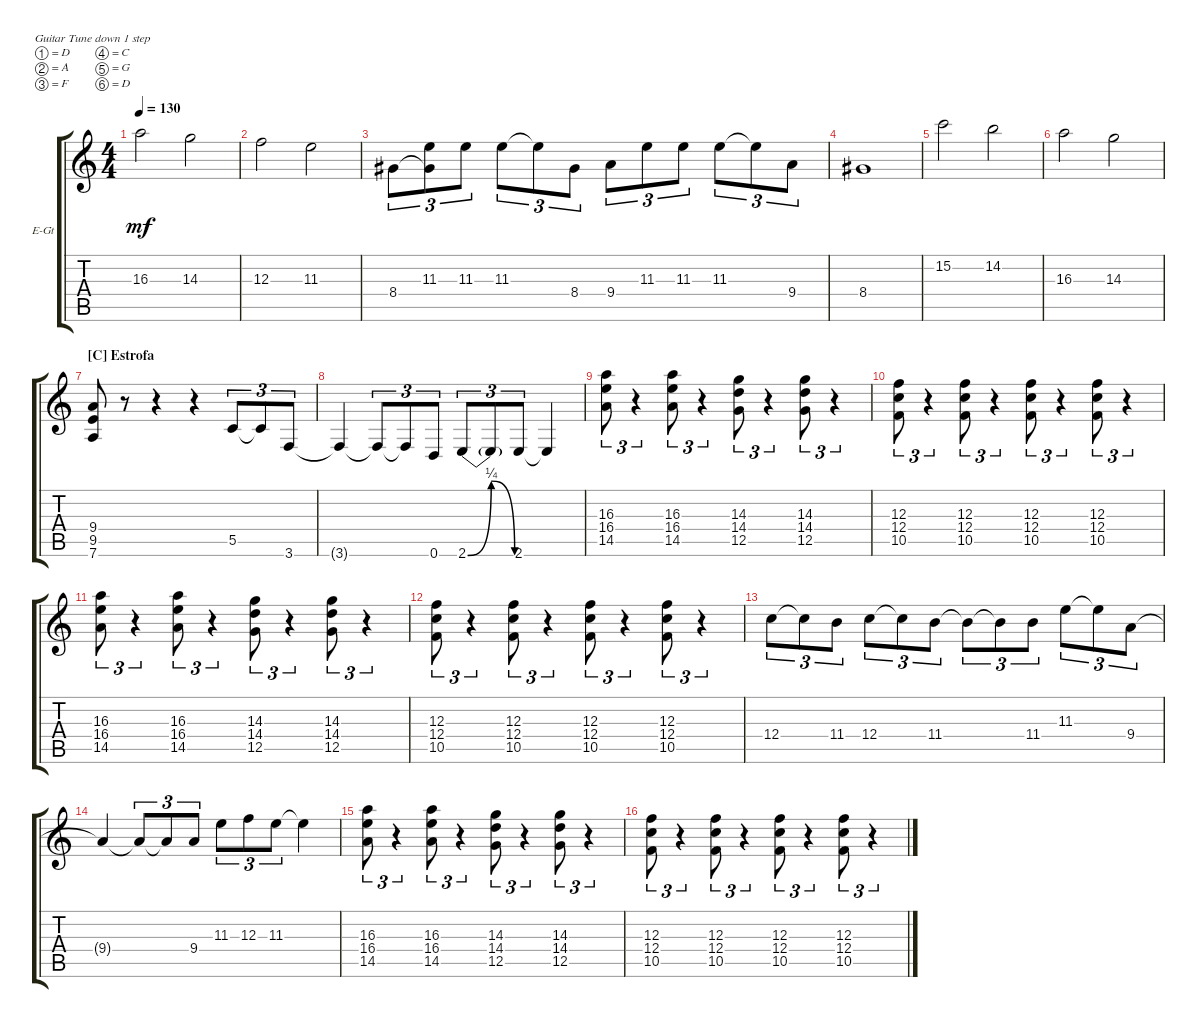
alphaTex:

\bracketExtendMode groupsimilarinstruments
\firstSystemTrackNameOrientation horizontal
\otherSystemsTrackNameOrientation horizontal
\track ("Lead Guitar Ghoul" "E-Gt") {instrument distortionguitar}
\staff {score tabs}
\tuning (D4 A3 F3 C3 G2 D2)
\ts (4 4)
\tempo 130
\clef g2
\ks c
16.3.2{dy mf} 14.3.2 |
12.3.2 11.3.2 |
8.4.8{tu (3 2)} (8.4{t} 11.3).8{tu (3 2)} 11.3.8{tu (3 2)} 11.3.8{tu (3 2)} 11.3{t}.8{tu (3 2)} 8.4.8{tu (3 2)} 9.4.8{tu (3 2)} 11.3.8{tu (3 2)} 11.3.8{tu (3 2)} 11.3.8{tu (3 2)} 11.3{t}.8{tu (3 2)} 9.4.8{tu (3 2)} |
8.4.1 |
15.2.2 14.2.2 |
16.3.2 14.3.2 |
\section ("C" "Estrofa")
(7.6 9.5 9.4).8 r.8 r.4 r.4 5.5.8{tu (3 2)} 5.5{t}.8{tu (3 2)} 3.6.8{tu (3 2)} |
3.6{t}.4 3.6{t}.8{tu (3 2)} 3.6{t}.8{tu (3 2)} 0.6.8{tu (3 2)} 2.6{be (bendrelease 0 0 10.799999999999999 1 20.4 1 30 0)}.8{tu (3 2)} 2.6{t}.8{tu (3 2)} 2.6.8{tu (3 2)} 2.6{t}.4 |
(14.5 16.4 16.3).8{tu (3 2)} r.4{tu (3 2)} (14.5 16.4 16.3).8{tu (3 2)} r.4{tu (3 2)} (12.5 14.4 14.3).8{tu (3 2)} r.4{tu (3 2)} (12.5 14.4 14.3).8{tu (3 2)} r.4{tu (3 2)} |
(10.5 12.4 12.3).8{tu (3 2)} r.4{tu (3 2)} (10.5 12.4 12.3).8{tu (3 2)} r.4{tu (3 2)} (10.5 12.4 12.3).8{tu (3 2)} r.4{tu (3 2)} (10.5 12.4 12.3).8{tu (3 2)} r.4{tu (3 2)} |
(14.5 16.4 16.3).8{tu (3 2)} r.4{tu (3 2)} (14.5 16.4 16.3).8{tu (3 2)} r.4{tu (3 2)} (12.5 14.4 14.3).8{tu (3 2)} r.4{tu (3 2)} (12.5 14.4 14.3).8{tu (3 2)} r.4{tu (3 2)} |
(10.5 12.4 12.3).8{tu (3 2)} r.4{tu (3 2)} (10.5 12.4 12.3).8{tu (3 2)} r.4{tu (3 2)} (10.5 12.4 12.3).8{tu (3 2)} r.4{tu (3 2)} (10.5 12.4 12.3).8{tu (3 2)} r.4{tu (3 2)} |
12.4.8{tu (3 2)} 12.4{t}.8{tu (3 2)} 11.4.8{tu (3 2)} 12.4.8{tu (3 2)} 12.4{t}.8{tu (3 2)} 11.4.8{tu (3 2)} 11.4{t}.8{tu (3 2)} 11.4{t}.8{tu (3 2)} 11.4.8{tu (3 2)} 11.3.8{tu (3 2)} 11.3{t}.8{tu (3 2)} 9.4.8{tu (3 2)} |
9.4{t}.4 9.4{t}.8{tu (3 2)} 9.4{t}.8{tu (3 2)} 9.4.8{tu (3 2)} 11.3.8{tu (3 2)} 12.3.8{tu (3 2)} 11.3.8{tu (3 2)} 11.3{t}.4 |
(14.5 16.4 16.3).8{tu (3 2)} r.4{tu (3 2)} (14.5 16.4 16.3).8{tu (3 2)} r.4{tu (3 2)} (12.5 14.4 14.3).8{tu (3 2)} r.4{tu (3 2)} (12.5 14.4 14.3).8{tu (3 2)} r.4{tu (3 2)} |
(10.5 12.4 12.3).8{tu (3 2)} r.4{tu (3 2)} (10.5 12.4 12.3).8{tu (3 2)} r.4{tu (3 2)} (10.5 12.4 12.3).8{tu (3 2)} r.4{tu (3 2)} (10.5 12.4 12.3).8{tu (3 2)} r.4{tu (3 2)}
